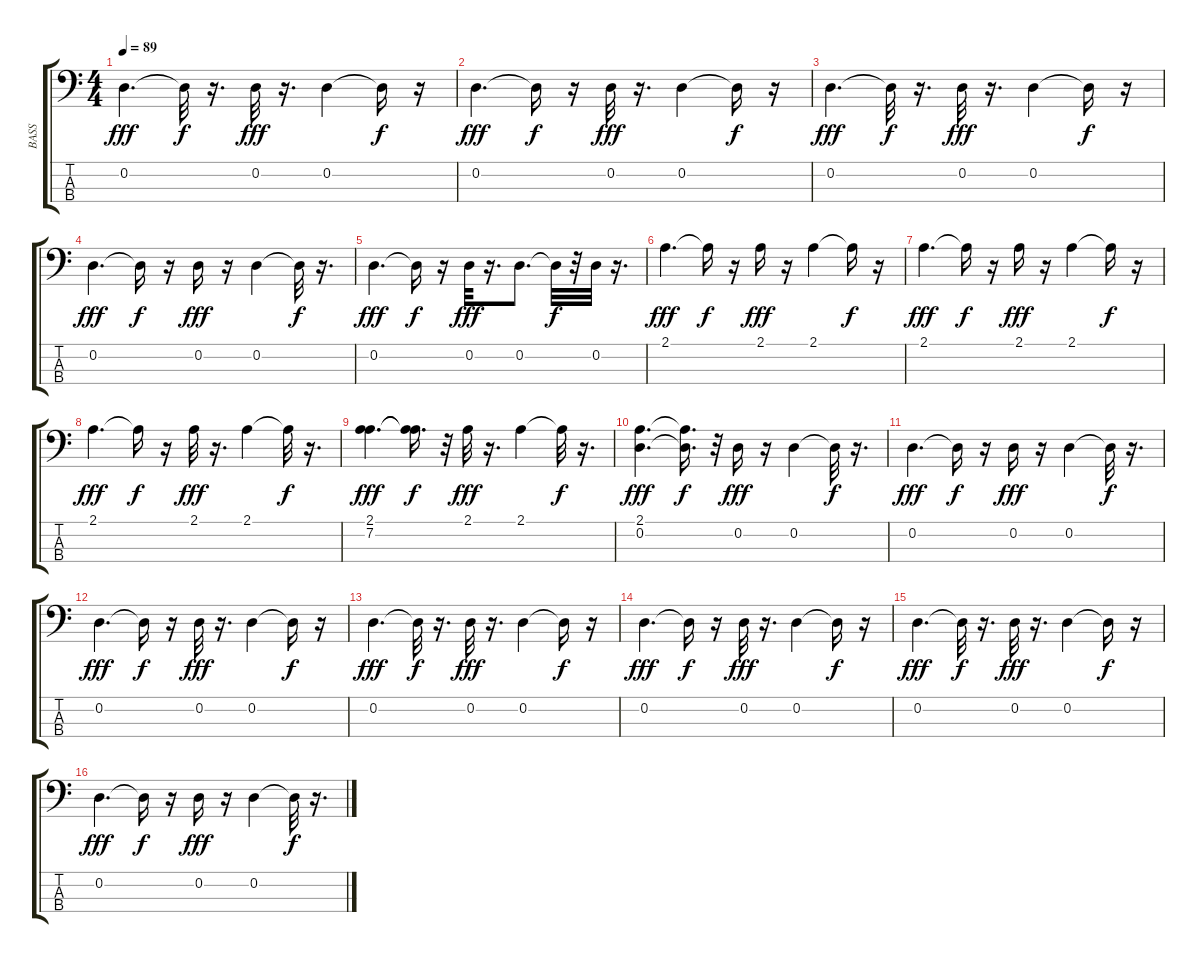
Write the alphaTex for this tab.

\track ("BASS" "BASS") {instrument acousticbass}
\staff {score tabs}
\tuning (G2 D2 A1 E1) {hide}
\ts (4 4)
\tempo 89
\clef f4
\ks c
0.2.4{d dy fff} 0.2{t}.32{dy f} r.16{d} 0.2.32{dy fff} r.16{d} 0.2.4 0.2{t}.16{dy f} r.16 |
0.2.4{d dy fff} 0.2{t}.16{dy f} r.16 0.2.32{dy fff} r.16{d} 0.2.4 0.2{t}.16{dy f} r.16 |
0.2.4{d dy fff} 0.2{t}.32{dy f} r.16{d} 0.2.32{dy fff} r.16{d} 0.2.4 0.2{t}.16{dy f} r.16 |
0.2.4{d dy fff} 0.2{t}.16{dy f} r.16 0.2.16{dy fff} r.16 0.2.4 0.2{t}.32{dy f} r.16{d} |
0.2.4{d dy fff} 0.2{t}.16{dy f} r.16 0.2.32{dy fff} r.16{d} 0.2.8{d} 0.2{t}.32{dy f} r.32 0.2.32 r.16{d} |
2.1.4{d dy fff} 2.1{t}.16{dy f} r.16 2.1.16{dy fff} r.16 2.1.4 2.1{t}.16{dy f} r.16 |
2.1.4{d dy fff} 2.1{t}.16{dy f} r.16 2.1.16{dy fff} r.16 2.1.4 2.1{t}.16{dy f} r.16 |
2.1.4{d dy fff} 2.1{t}.16{dy f} r.16 2.1.32{dy fff} r.16{d} 2.1.4 2.1{t}.32{dy f} r.16{d} |
(2.1 7.2).4{d dy fff} (2.1{t} 7.2{t}).16{d dy f} r.32 2.1.32{dy fff} r.16{d} 2.1.4 2.1{t}.32{dy f} r.16{d} |
(2.1 0.2).4{d dy fff} (2.1{t} 0.2{t}).16{d dy f} r.32 0.2.16{dy fff} r.16 0.2.4 0.2{t}.32{dy f} r.16{d} |
0.2.4{d dy fff} 0.2{t}.16{dy f} r.16 0.2.16{dy fff} r.16 0.2.4 0.2{t}.32{dy f} r.16{d} |
0.2.4{d dy fff} 0.2{t}.16{dy f} r.16 0.2.32{dy fff} r.16{d} 0.2.4 0.2{t}.16{dy f} r.16 |
0.2.4{d dy fff} 0.2{t}.32{dy f} r.16{d} 0.2.32{dy fff} r.16{d} 0.2.4 0.2{t}.16{dy f} r.16 |
0.2.4{d dy fff} 0.2{t}.16{dy f} r.16 0.2.32{dy fff} r.16{d} 0.2.4 0.2{t}.16{dy f} r.16 |
0.2.4{d dy fff} 0.2{t}.32{dy f} r.16{d} 0.2.32{dy fff} r.16{d} 0.2.4 0.2{t}.16{dy f} r.16 |
0.2.4{d dy fff} 0.2{t}.16{dy f} r.16 0.2.16{dy fff} r.16 0.2.4 0.2{t}.32{dy f} r.16{d}
